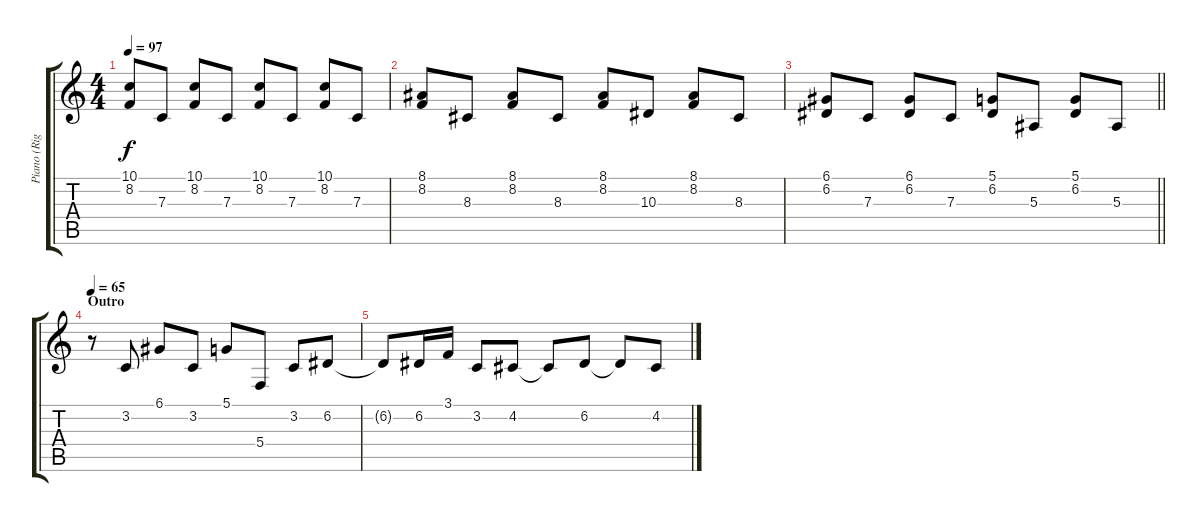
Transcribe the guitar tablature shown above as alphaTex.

\track ("Piano (Right Hand)" "Piano (Rig") {instrument acousticgrandpiano}
\staff {score tabs}
\tuning (D4 A3 F3 C3 G2 D2) {hide}
\ts (4 4)
\tempo 97
\clef g2
\ks c
(10.1 8.2).8{dy f} 7.3.8 (10.1 8.2).8 7.3.8 (10.1 8.2).8 7.3.8 (10.1 8.2).8 7.3.8 |
(8.1 8.2).8 8.3.8 (8.1 8.2).8 8.3.8 (8.1 8.2).8 10.3.8 (8.1 8.2).8 8.3.8 |
\barLineRight lightlight
(6.1 6.2).8 7.3.8 (6.1 6.2).8 7.3.8 (5.1 6.2).8 5.3.8 (5.1 6.2).8 5.3.8 |
\section ("" "Outro")
\tempo 65
r.8 3.2.8 6.1.8 3.2.8 5.1.8 5.4.8 3.2.8 6.2.8 |
6.2{t}.8 6.2.16 3.1.16 3.2.8 4.2.8 4.2{t}.8 6.2.8 6.2{t}.8 4.2.8
